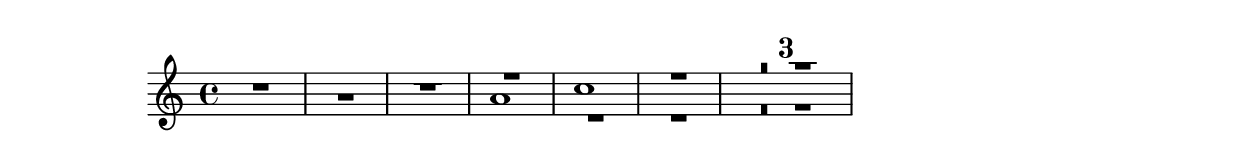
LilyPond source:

%% Do not edit this file; it is auto-generated from input/new
%% This file is in the public domain.
\version "2.11.48"
\header {
  lsrtags = "rhythms,tweaks-and-overrides"
  texidoc = "
Unlike ordinary rests, there is no predefined command
to change the vertical position on the staff of a multi-measure
rest symbol of either form by attaching it to a note.  However,
in polyphonic music multi-measure rests in odd-numbered and
even-numbered voices are vertically separated.  The positioning
of multi-measure rests can be controlled as follows:
 "
  doctitle = "Positioning multi-measure rests"
} % begin verbatim

\relative c'' {
  % Multi-measure rests by default are set under the second line
  R1
  % They can be moved with an override
  \override MultiMeasureRest #'staff-position = #-2
  R1
  % A value of 0 is the default position;
  % the following trick moves the rest to the center line
  \override MultiMeasureRest #'staff-position = #-0.01
  R1
  % Multi-measure rests in odd-numbered voices are under the top line
  << { R1 } \\ { a1 } >>
  % Multi-measure rests in even-numbered voices are under the bottom line
  << { c1 } \\ { R1 } >>
  % They remain separated even in empty measures
  << { R1 } \\ { R1 } >>
  % This brings them together even though there are two voices
  \compressFullBarRests
  <<
    \revert MultiMeasureRest #'staff-position
    { R1*3 }
    \\
    \revert MultiMeasureRest #'staff-position
    { R1*3 }
  >>
}
